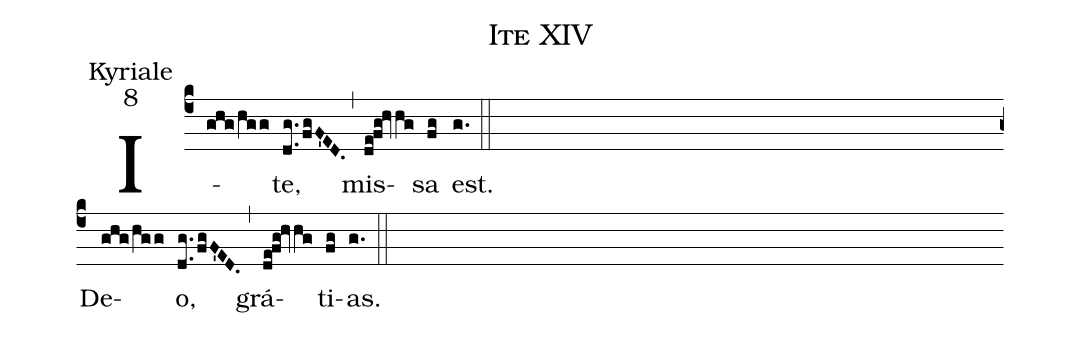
name:Ite XIV;
office-part:Kyriale;
mode:8;
%%
(c4) I(ghg/hgg)te,(dg../fgF'ED.) (,) mis(de!fg!hvhg)sa(fg) est.(g.) (::) (Z)
De(ghg/hgg)o,(dg../fgF'ED.) (,) grá(de!fg!hvhg)ti(fg)as.(g.) (::)
